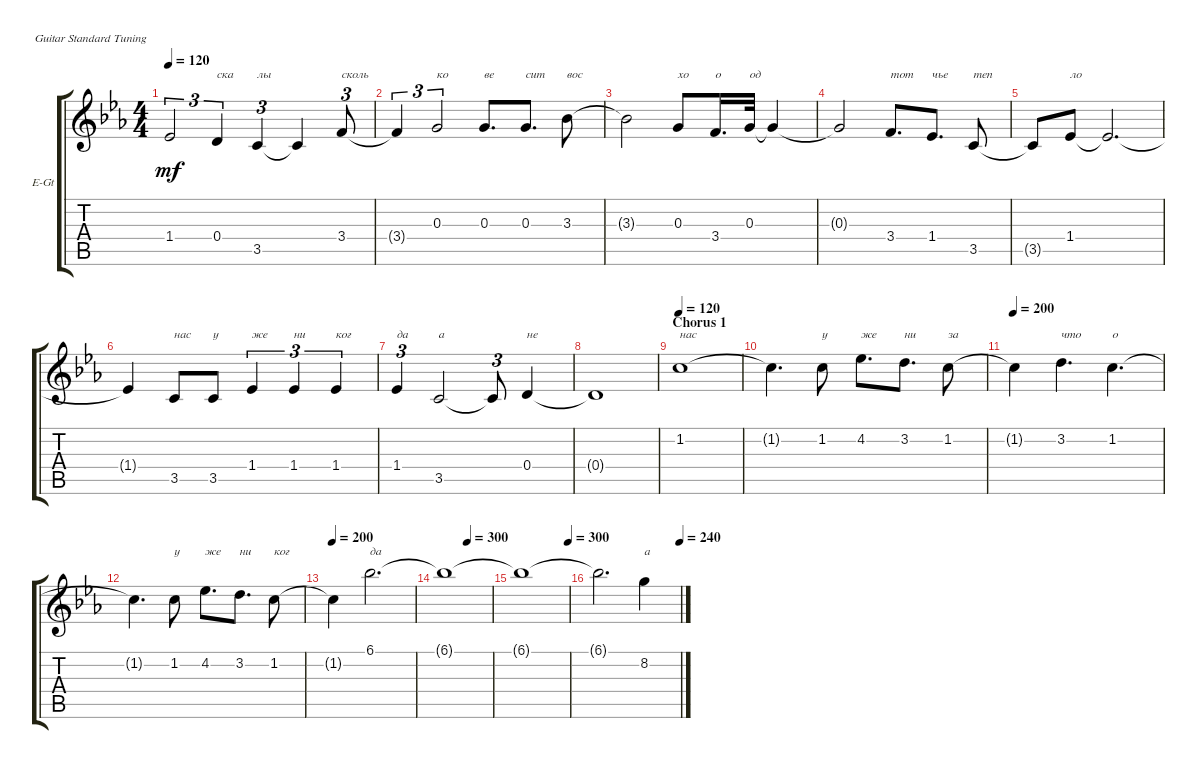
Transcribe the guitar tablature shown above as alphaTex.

\bracketExtendMode groupsimilarinstruments
\firstSystemTrackNameOrientation horizontal
\otherSystemsTrackNameOrientation horizontal
\track ("vocal (Artur Potemkin)" "E-Gt") {instrument electricguitarclean}
\staff {score tabs}
\tuning (E4 B3 G3 D3 A2 E2)
\ts (4 4)
\tempo 120
\clef g2
\scale
0.333333
\ks cminor
1.4{t}.2{tu (3 2) dy mf} 0.4.4{tu (3 2) txt "ска"} 3.5.4{tu (3 2) txt "лы"} 3.5{t}.4 3.4.8{tu (3 2) txt "сколь"} |
\scale
0.333333 3.4{t}.4{tu (3 2)} 0.3.2{tu (3 2) txt "ко"} 0.3.8{d txt "ве"} 0.3.8{d txt "сит"} 3.3.8{txt "вос"} |
\scale
0.333333 3.3{t}.2 0.3.8{txt "хо"} 3.4.16{d txt "о"} 0.3.32{txt "од"} 0.3{t}.4 |
\scale
0.333333 0.3{t}.2 3.4.8{d txt "тот"} 1.4.8{d txt "чье"} 3.5.8{txt "теп"} |
\scale
0.333333 3.5{t}.8 1.4.8{txt "ло"} 1.4{t}.2{d} |
\scale
0.333333 1.4{t}.4 3.5.8{txt "нас"} 3.5.8{txt "у"} 1.4.4{tu (3 2) txt "же"} 1.4.4{tu (3 2) txt "ни"} 1.4.4{tu (3 2) txt "ког"} |
\scale
0.333333 1.4.4{tu (3 2) txt "да"} 3.5.2{txt "а"} 3.5{t}.8{tu (3 2)} 0.4.4{txt "не"} |
\scale
0.333333 0.4{t}.1 |
\section ("" "Chorus 1")
\tempo 120
\scale
0.333333 1.2.1{txt "нас"} |
\scale
0.333333 1.2{t}.4{d} 1.2.8{txt "у"} 4.2.8{d txt "же"} 3.2.8{d txt "ни"} 1.2.8{txt "за"} |
\tempo 200
\scale
0.333333 1.2{t}.4 3.2.4{d txt "что"} 1.2.4{d txt "о"} |
\scale
0.333333 1.2{t}.4{d} 1.2.8{txt "у"} 4.2.8{d txt "же"} 3.2.8{d txt "ни"} 1.2.8{txt "ког"} |
\tempo 200
\scale
0.333333 1.2{t}.4 6.1.2{d txt "да"} |
\tempo (300 0.5)
\scale
0.333333 6.1{t}.1 |
\tempo (300 1)
\scale
0.333333 6.1{t}.1 |
\tempo (240 1)
\scale
0.333333 6.1{t}.2{d} 8.2.4{txt "а"}
